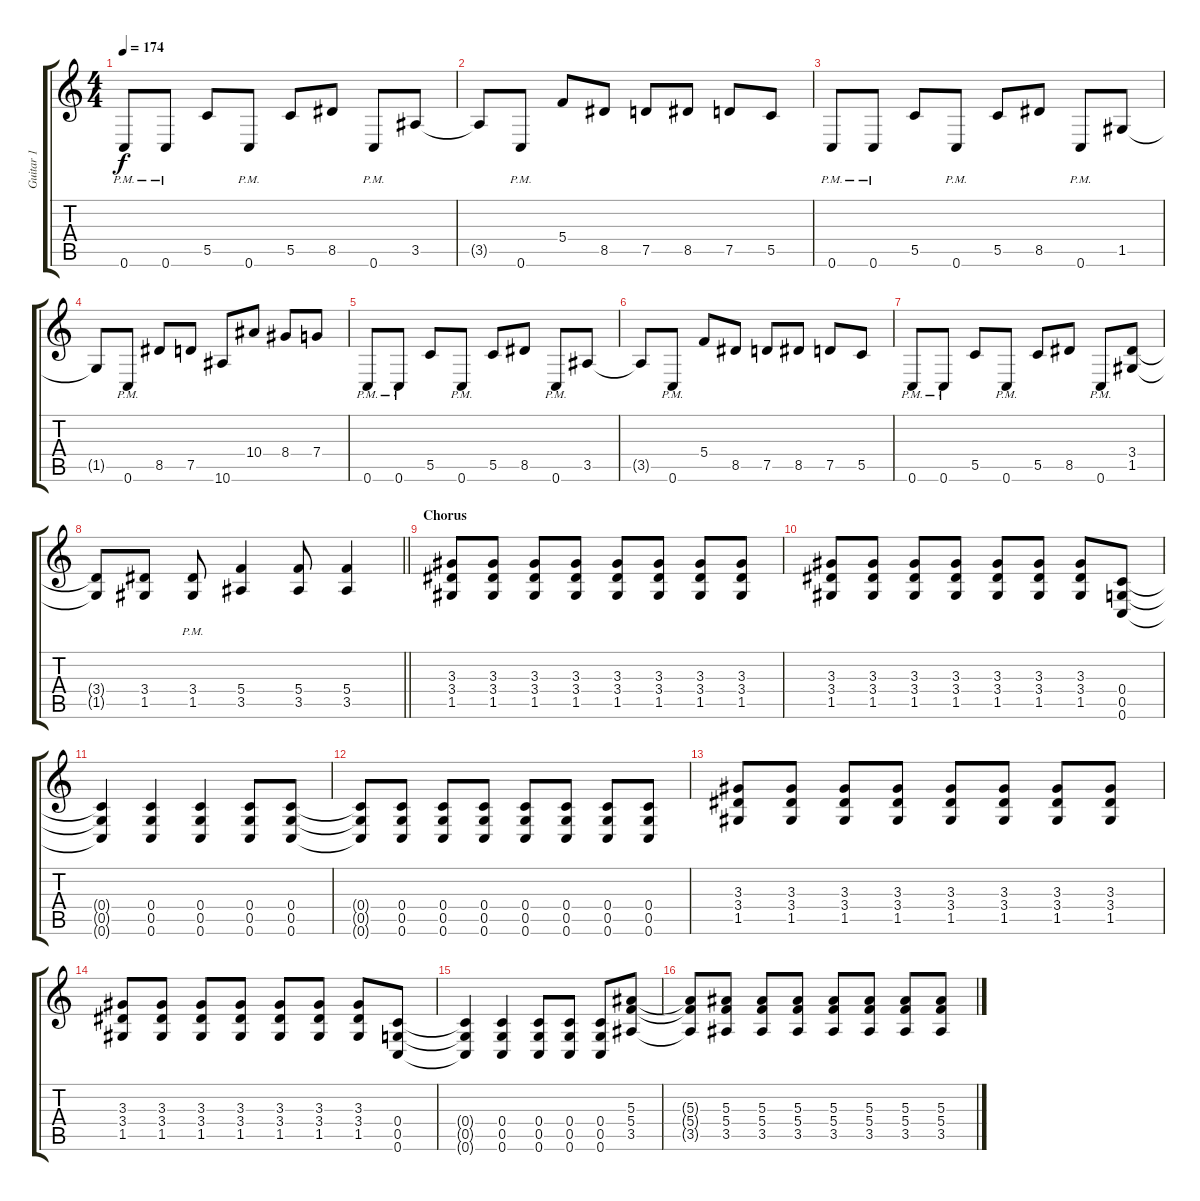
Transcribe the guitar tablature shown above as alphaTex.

\track ("Guitar 1" "Guitar 1") {instrument distortionguitar}
\staff {score tabs}
\tuning (D4 A3 F3 C3 G2 C2) {hide}
\ts (4 4)
\tempo 174
\clef g2
\ks c
0.6{pm}.8{dy f} 0.6{pm}.8 5.5.8 0.6{pm}.8 5.5.8 8.5.8 0.6{pm}.8 3.5.8 |
3.5{t}.8 0.6{pm}.8 5.4.8 8.5.8 7.5.8 8.5.8 7.5.8 5.5.8 |
0.6{pm}.8 0.6{pm}.8 5.5.8 0.6{pm}.8 5.5.8 8.5.8 0.6{pm}.8 1.5.8 |
1.5{t}.8 0.6{pm}.8 8.5.8 7.5.8 10.6.8 10.4.8 8.4.8 7.4.8 |
0.6{pm}.8 0.6{pm}.8 5.5.8 0.6{pm}.8 5.5.8 8.5.8 0.6{pm}.8 3.5.8 |
3.5{t}.8 0.6{pm}.8 5.4.8 8.5.8 7.5.8 8.5.8 7.5.8 5.5.8 |
0.6{pm}.8 0.6{pm}.8 5.5.8 0.6{pm}.8 5.5.8 8.5.8 0.6{pm}.8 (3.4 1.5).8 |
\barLineRight lightlight
(3.4{t} 1.5{t}).8 (3.4 1.5).8 (3.4{pm} 1.5{pm}).8 (5.4 3.5).4 (5.4 3.5).8 (5.4 3.5).4 |
\section ("" "Chorus")
(3.3 3.4 1.5).8 (3.3 3.4 1.5).8 (3.3 3.4 1.5).8 (3.3 3.4 1.5).8 (3.3 3.4 1.5).8 (3.3 3.4 1.5).8 (3.3 3.4 1.5).8 (3.3 3.4 1.5).8 |
(3.3 3.4 1.5).8 (3.3 3.4 1.5).8 (3.3 3.4 1.5).8 (3.3 3.4 1.5).8 (3.3 3.4 1.5).8 (3.3 3.4 1.5).8 (3.3 3.4 1.5).8 (0.4 0.5 0.6).8 |
(0.4{t} 0.5{t} 0.6{t}).4 (0.4 0.5 0.6).4 (0.4 0.5 0.6).4 (0.4 0.5 0.6).8 (0.4 0.5 0.6).8 |
(0.4{t} 0.5{t} 0.6{t}).8 (0.4 0.5 0.6).8 (0.4 0.5 0.6).8 (0.4 0.5 0.6).8 (0.4 0.5 0.6).8 (0.4 0.5 0.6).8 (0.4 0.5 0.6).8 (0.4 0.5 0.6).8 |
(3.3 3.4 1.5).8 (3.3 3.4 1.5).8 (3.3 3.4 1.5).8 (3.3 3.4 1.5).8 (3.3 3.4 1.5).8 (3.3 3.4 1.5).8 (3.3 3.4 1.5).8 (3.3 3.4 1.5).8 |
(3.3 3.4 1.5).8 (3.3 3.4 1.5).8 (3.3 3.4 1.5).8 (3.3 3.4 1.5).8 (3.3 3.4 1.5).8 (3.3 3.4 1.5).8 (3.3 3.4 1.5).8 (0.4 0.5 0.6).8 |
(0.4{t} 0.5{t} 0.6{t}).4 (0.4 0.5 0.6).4 (0.4 0.5 0.6).8 (0.4 0.5 0.6).8 (0.4 0.5 0.6).8 (5.3 5.4 3.5).8 |
(5.3{t} 5.4{t} 3.5{t}).8 (5.3 5.4 3.5).8 (5.3 5.4 3.5).8 (5.3 5.4 3.5).8 (5.3 5.4 3.5).8 (5.3 5.4 3.5).8 (5.3 5.4 3.5).8 (5.3 5.4 3.5).8
